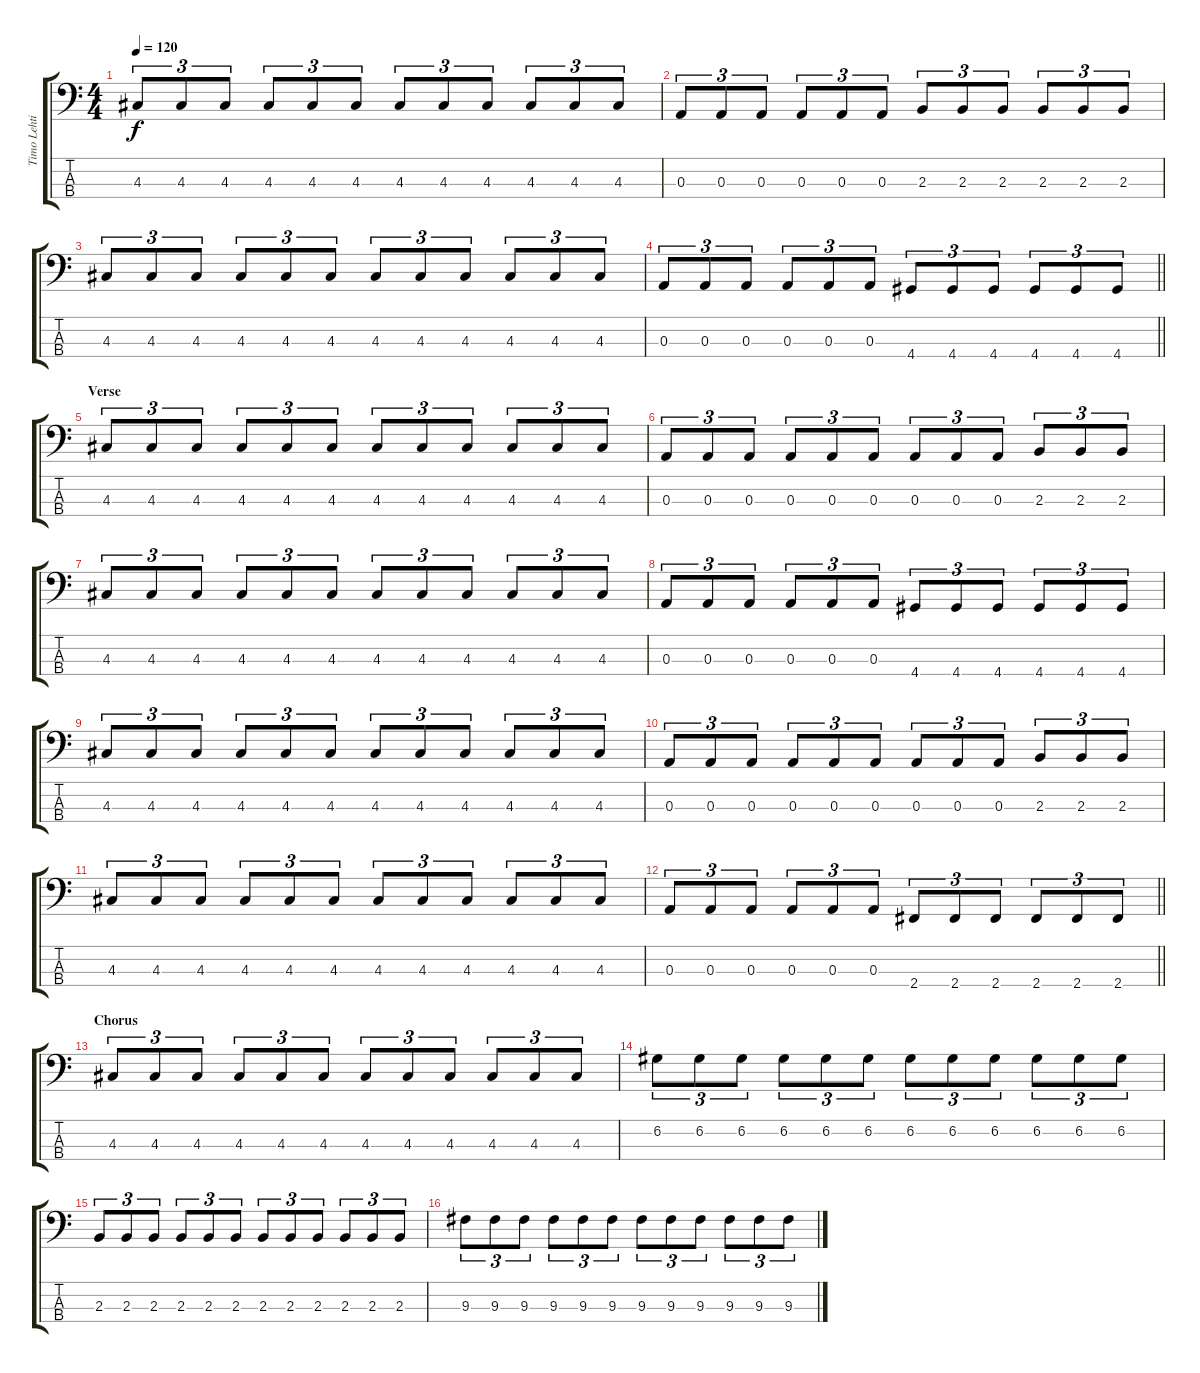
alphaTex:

\track ("Timo Lehtinen" "Timo Lehti") {instrument electricbasspick}
\staff {score tabs}
\tuning (G2 D2 A1 E1) {hide}
\ts (4 4)
\tempo 120
\clef f4
\ks c
4.3.8{tu (3 2) dy f} 4.3.8{tu (3 2)} 4.3.8{tu (3 2)} 4.3.8{tu (3 2)} 4.3.8{tu (3 2)} 4.3.8{tu (3 2)} 4.3.8{tu (3 2)} 4.3.8{tu (3 2)} 4.3.8{tu (3 2)} 4.3.8{tu (3 2)} 4.3.8{tu (3 2)} 4.3.8{tu (3 2)} |
0.3.8{tu (3 2)} 0.3.8{tu (3 2)} 0.3.8{tu (3 2)} 0.3.8{tu (3 2)} 0.3.8{tu (3 2)} 0.3.8{tu (3 2)} 2.3.8{tu (3 2)} 2.3.8{tu (3 2)} 2.3.8{tu (3 2)} 2.3.8{tu (3 2)} 2.3.8{tu (3 2)} 2.3.8{tu (3 2)} |
4.3.8{tu (3 2)} 4.3.8{tu (3 2)} 4.3.8{tu (3 2)} 4.3.8{tu (3 2)} 4.3.8{tu (3 2)} 4.3.8{tu (3 2)} 4.3.8{tu (3 2)} 4.3.8{tu (3 2)} 4.3.8{tu (3 2)} 4.3.8{tu (3 2)} 4.3.8{tu (3 2)} 4.3.8{tu (3 2)} |
\barLineRight lightlight
0.3.8{tu (3 2)} 0.3.8{tu (3 2)} 0.3.8{tu (3 2)} 0.3.8{tu (3 2)} 0.3.8{tu (3 2)} 0.3.8{tu (3 2)} 4.4.8{tu (3 2)} 4.4.8{tu (3 2)} 4.4.8{tu (3 2)} 4.4.8{tu (3 2)} 4.4.8{tu (3 2)} 4.4.8{tu (3 2)} |
\section ("" "Verse")
4.3.8{tu (3 2)} 4.3.8{tu (3 2)} 4.3.8{tu (3 2)} 4.3.8{tu (3 2)} 4.3.8{tu (3 2)} 4.3.8{tu (3 2)} 4.3.8{tu (3 2)} 4.3.8{tu (3 2)} 4.3.8{tu (3 2)} 4.3.8{tu (3 2)} 4.3.8{tu (3 2)} 4.3.8{tu (3 2)} |
0.3.8{tu (3 2)} 0.3.8{tu (3 2)} 0.3.8{tu (3 2)} 0.3.8{tu (3 2)} 0.3.8{tu (3 2)} 0.3.8{tu (3 2)} 0.3.8{tu (3 2)} 0.3.8{tu (3 2)} 0.3.8{tu (3 2)} 2.3.8{tu (3 2)} 2.3.8{tu (3 2)} 2.3.8{tu (3 2)} |
4.3.8{tu (3 2)} 4.3.8{tu (3 2)} 4.3.8{tu (3 2)} 4.3.8{tu (3 2)} 4.3.8{tu (3 2)} 4.3.8{tu (3 2)} 4.3.8{tu (3 2)} 4.3.8{tu (3 2)} 4.3.8{tu (3 2)} 4.3.8{tu (3 2)} 4.3.8{tu (3 2)} 4.3.8{tu (3 2)} |
0.3.8{tu (3 2)} 0.3.8{tu (3 2)} 0.3.8{tu (3 2)} 0.3.8{tu (3 2)} 0.3.8{tu (3 2)} 0.3.8{tu (3 2)} 4.4.8{tu (3 2)} 4.4.8{tu (3 2)} 4.4.8{tu (3 2)} 4.4.8{tu (3 2)} 4.4.8{tu (3 2)} 4.4.8{tu (3 2)} |
4.3.8{tu (3 2)} 4.3.8{tu (3 2)} 4.3.8{tu (3 2)} 4.3.8{tu (3 2)} 4.3.8{tu (3 2)} 4.3.8{tu (3 2)} 4.3.8{tu (3 2)} 4.3.8{tu (3 2)} 4.3.8{tu (3 2)} 4.3.8{tu (3 2)} 4.3.8{tu (3 2)} 4.3.8{tu (3 2)} |
0.3.8{tu (3 2)} 0.3.8{tu (3 2)} 0.3.8{tu (3 2)} 0.3.8{tu (3 2)} 0.3.8{tu (3 2)} 0.3.8{tu (3 2)} 0.3.8{tu (3 2)} 0.3.8{tu (3 2)} 0.3.8{tu (3 2)} 2.3.8{tu (3 2)} 2.3.8{tu (3 2)} 2.3.8{tu (3 2)} |
4.3.8{tu (3 2)} 4.3.8{tu (3 2)} 4.3.8{tu (3 2)} 4.3.8{tu (3 2)} 4.3.8{tu (3 2)} 4.3.8{tu (3 2)} 4.3.8{tu (3 2)} 4.3.8{tu (3 2)} 4.3.8{tu (3 2)} 4.3.8{tu (3 2)} 4.3.8{tu (3 2)} 4.3.8{tu (3 2)} |
\barLineRight lightlight
0.3.8{tu (3 2)} 0.3.8{tu (3 2)} 0.3.8{tu (3 2)} 0.3.8{tu (3 2)} 0.3.8{tu (3 2)} 0.3.8{tu (3 2)} 2.4.8{tu (3 2)} 2.4.8{tu (3 2)} 2.4.8{tu (3 2)} 2.4.8{tu (3 2)} 2.4.8{tu (3 2)} 2.4.8{tu (3 2)} |
\section ("" "Chorus")
4.3.8{tu (3 2)} 4.3.8{tu (3 2)} 4.3.8{tu (3 2)} 4.3.8{tu (3 2)} 4.3.8{tu (3 2)} 4.3.8{tu (3 2)} 4.3.8{tu (3 2)} 4.3.8{tu (3 2)} 4.3.8{tu (3 2)} 4.3.8{tu (3 2)} 4.3.8{tu (3 2)} 4.3.8{tu (3 2)} |
6.2.8{tu (3 2)} 6.2.8{tu (3 2)} 6.2.8{tu (3 2)} 6.2.8{tu (3 2)} 6.2.8{tu (3 2)} 6.2.8{tu (3 2)} 6.2.8{tu (3 2)} 6.2.8{tu (3 2)} 6.2.8{tu (3 2)} 6.2.8{tu (3 2)} 6.2.8{tu (3 2)} 6.2.8{tu (3 2)} |
2.3.8{tu (3 2)} 2.3.8{tu (3 2)} 2.3.8{tu (3 2)} 2.3.8{tu (3 2)} 2.3.8{tu (3 2)} 2.3.8{tu (3 2)} 2.3.8{tu (3 2)} 2.3.8{tu (3 2)} 2.3.8{tu (3 2)} 2.3.8{tu (3 2)} 2.3.8{tu (3 2)} 2.3.8{tu (3 2)} |
9.3.8{tu (3 2)} 9.3.8{tu (3 2)} 9.3.8{tu (3 2)} 9.3.8{tu (3 2)} 9.3.8{tu (3 2)} 9.3.8{tu (3 2)} 9.3.8{tu (3 2)} 9.3.8{tu (3 2)} 9.3.8{tu (3 2)} 9.3.8{tu (3 2)} 9.3.8{tu (3 2)} 9.3.8{tu (3 2)}
